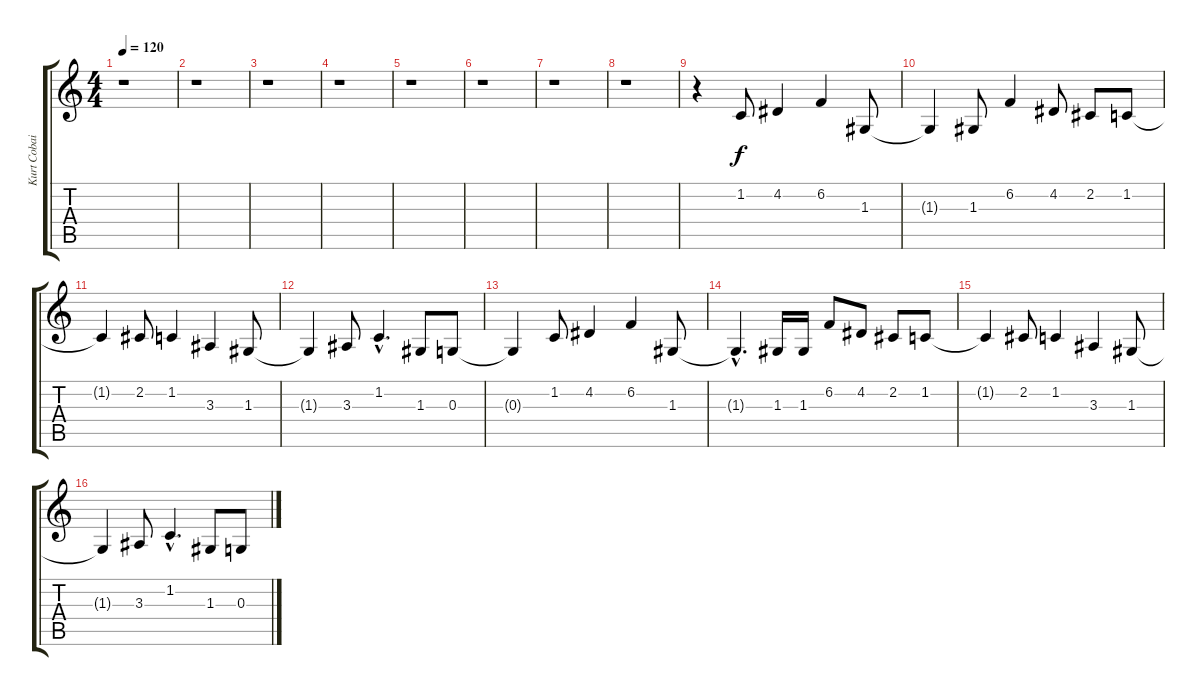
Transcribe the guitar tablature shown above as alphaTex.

\track ("Kurt Cobain - Vocals" "Kurt Cobai") {instrument tenorsax}
\staff {score tabs}
\tuning (E4 B3 G3 D3 A2 E2) {hide}
\ts (4 4)
\tempo 120
\clef g2
\ks c
r.1{dy f} |
r.1 |
r.1 |
r.1 |
r.1 |
r.1 |
r.1 |
r.1 |
r.4 1.2.8 4.2.4 6.2.4 1.3.8 |
1.3{t}.4 1.3.8 6.2.4 4.2.8 2.2.8 1.2.8 |
1.2{t}.4 2.2.8 1.2.4 3.3.4 1.3.8 |
1.3{t}.4 3.3.8 1.2{hac}.4{d} 1.3.8 0.3.8 |
0.3{t}.4 1.2.8 4.2.4 6.2.4 1.3.8 |
1.3{hac t}.4{d} 1.3.16 1.3.16 6.2.8 4.2.8 2.2.8 1.2.8 |
1.2{t}.4 2.2.8 1.2.4 3.3.4 1.3.8 |
1.3{t}.4 3.3.8 1.2{hac}.4{d} 1.3.8 0.3.8
